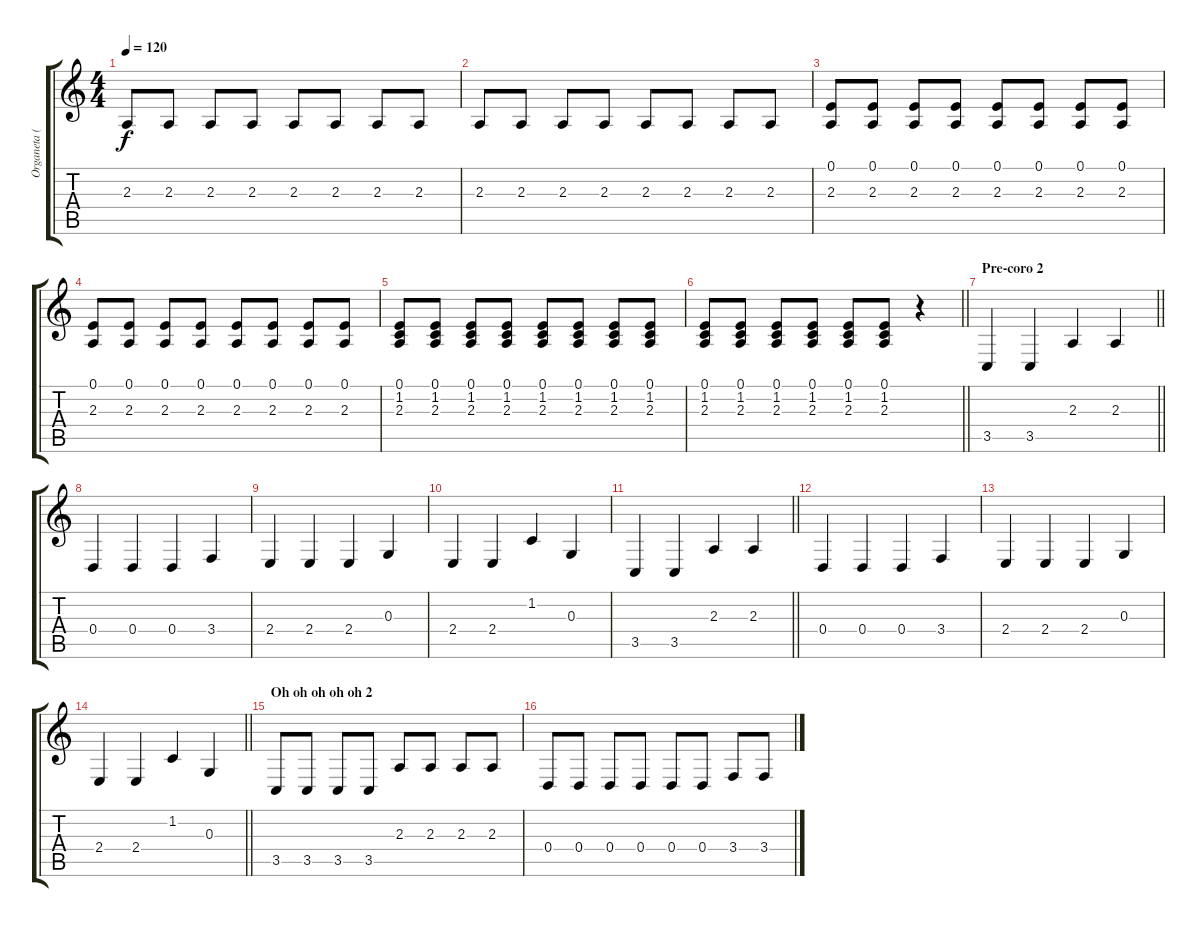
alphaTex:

\track ("Organeta (Der)" "Organeta (") {instrument harpsichord}
\staff {score tabs}
\tuning (E4 B3 G3 D3 A2 E2) {hide}
\ts (4 4)
\tempo 120
\clef g2
\ks c
2.3.8{dy f} 2.3.8 2.3.8 2.3.8 2.3.8 2.3.8 2.3.8 2.3.8 |
2.3.8 2.3.8 2.3.8 2.3.8 2.3.8 2.3.8 2.3.8 2.3.8 |
(0.1 2.3).8 (0.1 2.3).8 (0.1 2.3).8 (0.1 2.3).8 (0.1 2.3).8 (0.1 2.3).8 (0.1 2.3).8 (0.1 2.3).8 |
(0.1 2.3).8 (0.1 2.3).8 (0.1 2.3).8 (0.1 2.3).8 (0.1 2.3).8 (0.1 2.3).8 (0.1 2.3).8 (0.1 2.3).8 |
(0.1 1.2 2.3).8 (0.1 1.2 2.3).8 (0.1 1.2 2.3).8 (0.1 1.2 2.3).8 (0.1 1.2 2.3).8 (0.1 1.2 2.3).8 (0.1 1.2 2.3).8 (0.1 1.2 2.3).8 |
\barLineRight lightlight
(0.1 1.2 2.3).8 (0.1 1.2 2.3).8 (0.1 1.2 2.3).8 (0.1 1.2 2.3).8 (0.1 1.2 2.3).8 (0.1 1.2 2.3).8 r.4 |
\section ("" "Pre-coro 2")
\barLineRight lightlight
3.5.4 3.5.4 2.3.4 2.3.4 |
0.4.4 0.4.4 0.4.4 3.4.4 |
2.4.4 2.4.4 2.4.4 0.3.4 |
2.4.4 2.4.4 1.2.4 0.3.4 |
\barLineRight lightlight
3.5.4 3.5.4 2.3.4 2.3.4 |
0.4.4 0.4.4 0.4.4 3.4.4 |
2.4.4 2.4.4 2.4.4 0.3.4 |
\barLineRight lightlight
2.4.4 2.4.4 1.2.4 0.3.4 |
\section ("" "Oh oh oh oh oh 2")
3.5.8 3.5.8 3.5.8 3.5.8 2.3.8 2.3.8 2.3.8 2.3.8 |
0.4.8 0.4.8 0.4.8 0.4.8 0.4.8 0.4.8 3.4.8 3.4.8
